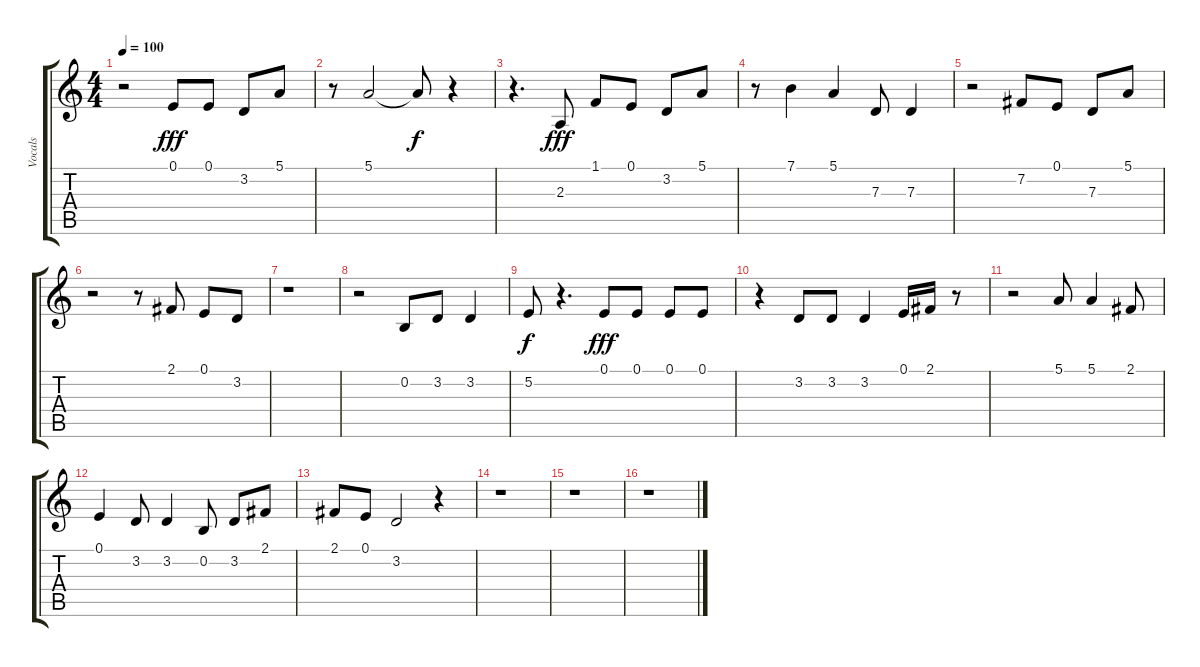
\track ("Vocals" "Vocals") {instrument synthvoice}
\staff {score tabs}
\tuning (E4 B3 G3 D3 A2 E2) {hide}
\ts (4 4)
\tempo 100
\clef g2
\ks c
r.2{dy fff} 0.1.8 0.1.8 3.2.8 5.1.8 |
r.8 5.1.2 5.1{t}.8{dy f} r.4 |
r.4{d} 2.3.8{dy fff} 1.1.8 0.1.8 3.2.8 5.1.8 |
r.8 7.1.4 5.1.4 7.3.8 7.3.4 |
r.2 7.2.8 0.1.8 7.3.8 5.1.8 |
r.2 r.8 2.1.8 0.1.8 3.2.8 |
r.1 |
r.2 0.2.8 3.2.8 3.2.4 |
5.2.8{dy f} r.4{d} 0.1.8{dy fff} 0.1.8 0.1.8 0.1.8 |
r.4 3.2.8 3.2.8 3.2.4 0.1.16 2.1.16 r.8 |
r.2 5.1.8 5.1.4 2.1.8 |
0.1.4 3.2.8 3.2.4 0.2.8 3.2.8 2.1.8 |
2.1.8 0.1.8 3.2.2 r.4 |
r.1 |
r.1 |
r.1
